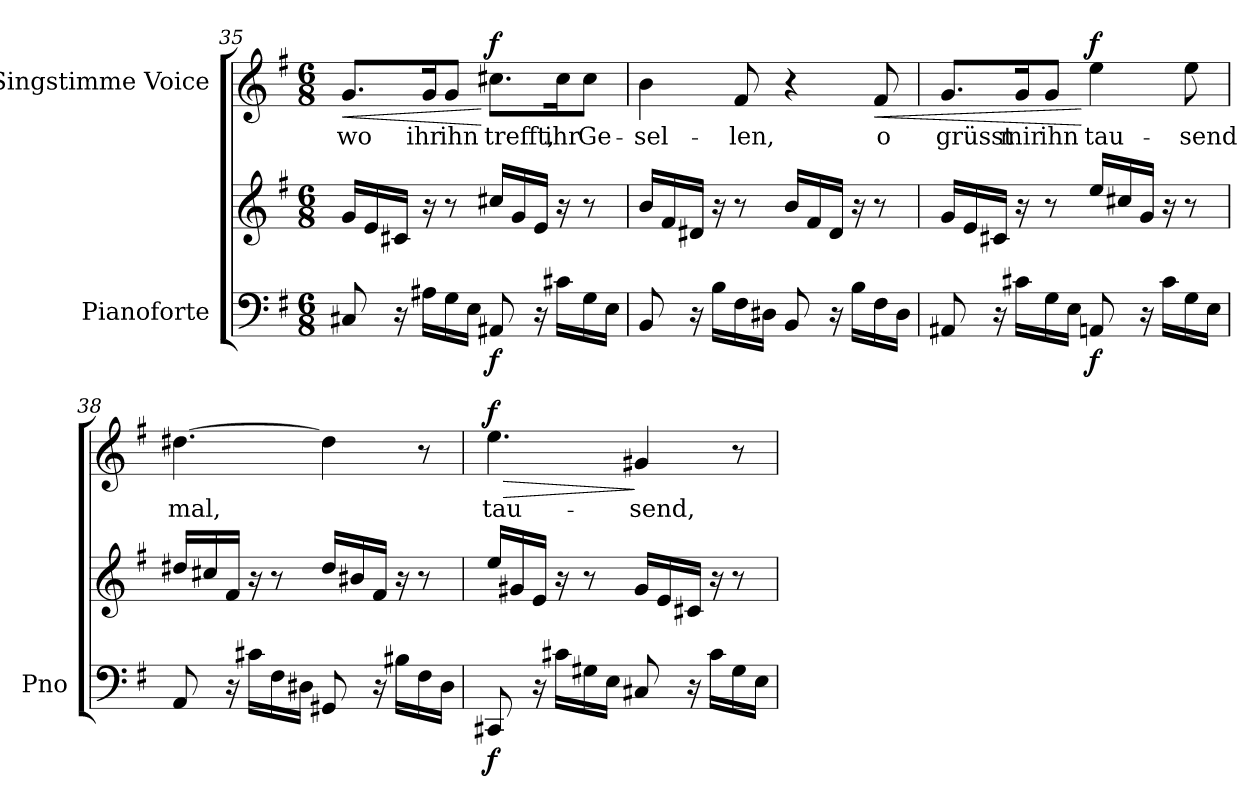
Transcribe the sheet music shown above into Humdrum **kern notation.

**kern	**kern	**dynam	**kern	**text	**dynam
*part2	*part2	*part2	*part1	*part1	*part1
*staff3	*staff2	*staff2/3	*staff1	*staff1	*staff1
*I"Pianoforte	*	*	*I"Singstimme Voice	*	*
*I'Pno	*	*	*	*	*
*clefF4	*clefG2	*	*clefG2	*	*
*k[f#]	*k[f#]	*	*k[f#]	*	*
*M6/8	*M6/8	*	*M6/8	*	*
=35	=35	=35	=35	=35	=35
!	!	!	!	!	!LO:HP:b
8C#X/	16g/LL	.	8.g/L	wo	<
.	16e/	.	.	.	.
16r	16c#X/JJ	.	.	.	.
16A#X\LL	16r	.	16g/K	ihr	.
16G\	8r	.	8g/J	ihn	.
16E\JJ	.	.	.	.	.
!	!	!LO:DY:b=2	!	!	!LO:DY:n=1:a
8AA#X/	16cc#X/LL	f	8.cc#X\L	trefft,	[ f
.	16g/	.	.	.	.
16r	16e/JJ	.	.	.	.
16c#X\LL	16r	.	16cc#\K	ihr	.
16G\	8r	.	8cc#\J	Ge-	.
16E\JJ	.	.	.	.	.
=36	=36	=36	=36	=36	=36
8BB/	16b/LL	.	4b\	-sel-	.
.	16f#/	.	.	.	.
16r	16d#X/JJ	.	.	.	.
16B\LL	16r	.	.	.	.
16F#\	8r	.	8f#/	-len,	.
16D#X\JJ	.	.	.	.	.
8BB/	16b/LL	.	4r	.	.
.	16f#/	.	.	.	.
16r	16d#/JJ	.	.	.	.
16B\LL	16r	.	.	.	.
!	!	!	!	!	!LO:HP:b
16F#\	8r	.	8f#/	o	<
16D#\JJ	.	.	.	.	.
=37	=37	=37	=37	=37	=37
8AA#X/	16g/LL	.	8.g/L	grüsst	.
.	16e/	.	.	.	.
16r	16c#X/JJ	.	.	.	.
16c#X\LL	16r	.	16g/K	mir	.
16G\	8r	.	8g/J	ihn	.
16E\JJ	.	.	.	.	.
!	!	!LO:DY:b=2	!	!	!LO:DY:n=1:a
8AAn/	16ee/LL	f	4ee\	tau-	[ f
.	16cc#X/	.	.	.	.
16r	16g/JJ	.	.	.	.
16c#\LL	16r	.	.	.	.
16G\	8r	.	8ee\	-send	.
16E\JJ	.	.	.	.	.
=38	=38	=38	=38	=38	=38
8AA/	16dd#X/LL	.	[4.dd#X\	mal,	.
.	16cc#X/	.	.	.	.
16r	16f#/JJ	.	.	.	.
16c#X\LL	16r	.	.	.	.
16F#\	8r	.	.	.	.
16D#X\JJ	.	.	.	.	.
8GG#X/	16dd#/LL	.	4dd#\]	.	.
.	16b#X/	.	.	.	.
16r	16f#/JJ	.	.	.	.
16B#X\LL	16r	.	.	.	.
16F#\	8r	.	8r	.	.
16D#\JJ	.	.	.	.	.
=39	=39	=39	=39	=39	=39
!	!	!LO:DY:b=2	!	!	!LO:HP:b
!	!	!	!	!	!LO:DY:n=1:a
8CC#X/	16ee/LL	f	4.ee\	tau-	> f
.	16g#X/	.	.	.	.
16r	16e/JJ	.	.	.	.
16c#X\LL	16r	.	.	.	.
16G#X\	8r	.	.	.	.
16E\JJ	.	.	.	.	.
8C#X/	16g#/LL	.	4g#X/	-send,	]
.	16e/	.	.	.	.
16r	16c#X/JJ	.	.	.	.
16c#\LL	16r	.	.	.	.
16G#\	8r	.	8r	.	.
16E\JJ	.	.	.	.	.
=	=	=	=	=	=
*-	*-	*-	*-	*-	*-
